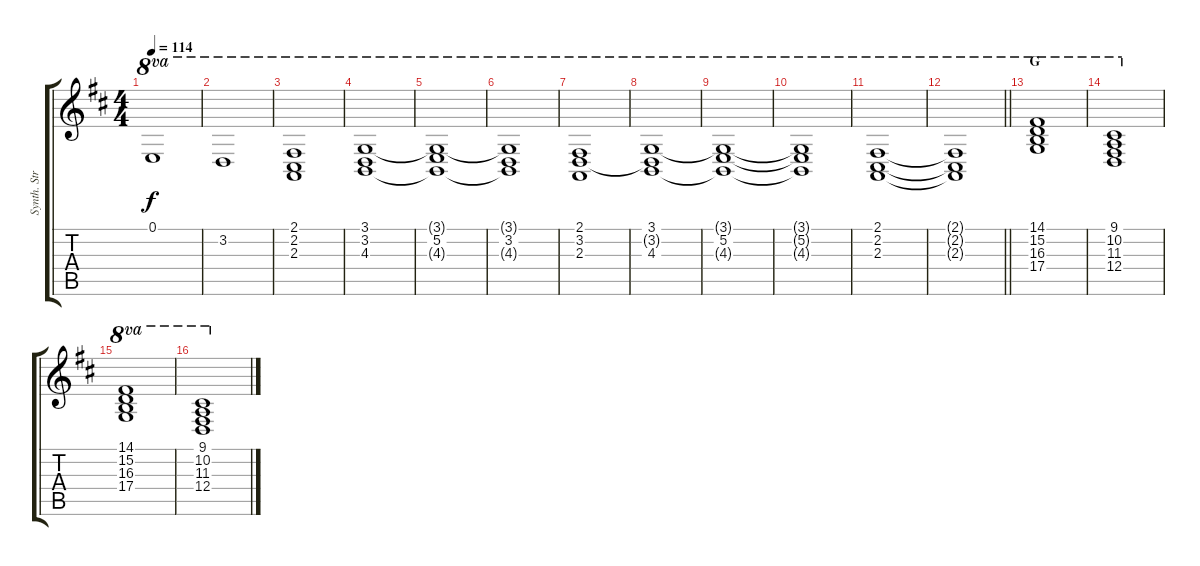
\track ("Synth. Strings" "Synth. Str") {instrument stringensemble1}
\staff {score tabs}
\tuning (E4 B3 G3 D3 A2 E2) {hide}
\ts (4 4)
\tempo 114
\clef g2
\ks d
0.1.1{ot 8va dy f} |
3.2.1{ot 8va} |
(2.1 2.2 2.3).1{ot 8va} |
(3.1 3.2 4.3).1{ot 8va} |
(3.1{t} 5.2 4.3{t}).1{ot 8va} |
(3.1{t} 3.2 4.3{t}).1{ot 8va} |
(2.1 3.2 2.3).1{ot 8va} |
(3.1 3.2{t} 4.3).1{ot 8va} |
(3.1{t} 5.2 4.3{t}).1{ot 8va} |
(3.1{t} 5.2{t} 4.3{t}).1{ot 8va} |
(2.1 2.2 2.3).1{ot 8va} |
\barLineRight lightlight
(2.1{t} 2.2{t} 2.3{t}).1{ot 8va} |
\section ("" "G")
(14.1 15.2 16.3 17.4).1{ot 8va} |
(9.1 10.2 11.3 12.4).1{ot 8va} |
(14.1 15.2 16.3 17.4).1{ot 8va} |
(9.1 10.2 11.3 12.4).1{ot 8va}
